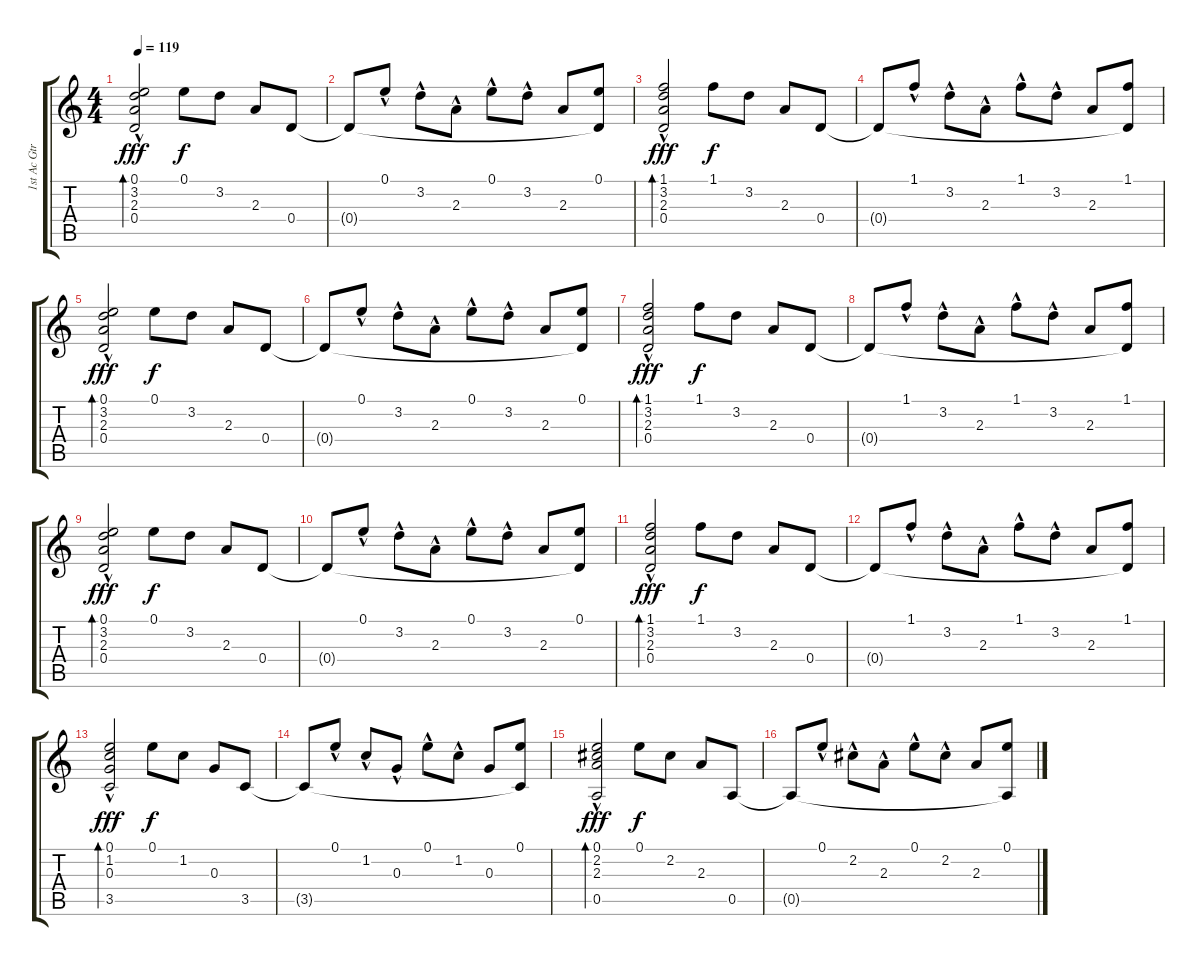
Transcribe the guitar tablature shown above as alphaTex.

\track ("1st Ac Gtr" "1st Ac Gtr") {instrument acousticguitarsteel}
\staff {score tabs}
\tuning (E4 B3 G3 D3 A2 E2) {hide}
\ts (4 4)
\tempo 119
\clef g2
\ks c
(0.1 3.2 2.3 0.4{hac}).2{bd 120 dy fff instrument acousticguitarsteel} 0.1.8{dy f} 3.2.8 2.3.8 0.4.8 |
0.4{t}.8 0.1{hac}.8 3.2{hac}.8 2.3{hac}.8 0.1{hac}.8 3.2{hac}.8 2.3.8 (0.1 0.4{t}).8 |
(1.1 3.2 2.3 0.4{hac}).2{bd 120 dy fff} 1.1.8{dy f} 3.2.8 2.3.8 0.4.8 |
0.4{t}.8 1.1{hac}.8 3.2{hac}.8 2.3{hac}.8 1.1{hac}.8 3.2{hac}.8 2.3.8 (1.1 0.4{t}).8 |
(0.1 3.2 2.3 0.4{hac}).2{bd 120 dy fff} 0.1.8{dy f} 3.2.8 2.3.8 0.4.8 |
0.4{t}.8 0.1{hac}.8 3.2{hac}.8 2.3{hac}.8 0.1{hac}.8 3.2{hac}.8 2.3.8 (0.1 0.4{t}).8 |
(1.1 3.2 2.3 0.4{hac}).2{bd 120 dy fff} 1.1.8{dy f} 3.2.8 2.3.8 0.4.8 |
0.4{t}.8 1.1{hac}.8 3.2{hac}.8 2.3{hac}.8 1.1{hac}.8 3.2{hac}.8 2.3.8 (1.1 0.4{t}).8 |
(0.1 3.2 2.3 0.4{hac}).2{bd 120 dy fff} 0.1.8{dy f} 3.2.8 2.3.8 0.4.8 |
0.4{t}.8 0.1{hac}.8 3.2{hac}.8 2.3{hac}.8 0.1{hac}.8 3.2{hac}.8 2.3.8 (0.1 0.4{t}).8 |
(1.1 3.2 2.3 0.4{hac}).2{bd 120 dy fff} 1.1.8{dy f} 3.2.8 2.3.8 0.4.8 |
0.4{t}.8 1.1{hac}.8 3.2{hac}.8 2.3{hac}.8 1.1{hac}.8 3.2{hac}.8 2.3.8 (1.1 0.4{t}).8 |
(0.1 1.2 0.3 3.5{hac}).2{bd 120 dy fff} 0.1.8{dy f} 1.2.8 0.3.8 3.5.8 |
3.5{t}.8 0.1{hac}.8 1.2{hac}.8 0.3{hac}.8 0.1{hac}.8 1.2{hac}.8 0.3.8 (0.1 3.5{t}).8 |
(0.1 2.2 2.3 0.5{hac}).2{bd 120 dy fff} 0.1.8{dy f} 2.2.8 2.3.8 0.5.8 |
0.5{t}.8 0.1{hac}.8 2.2{hac}.8 2.3{hac}.8 0.1{hac}.8 2.2{hac}.8 2.3.8 (0.1 0.5{t}).8
